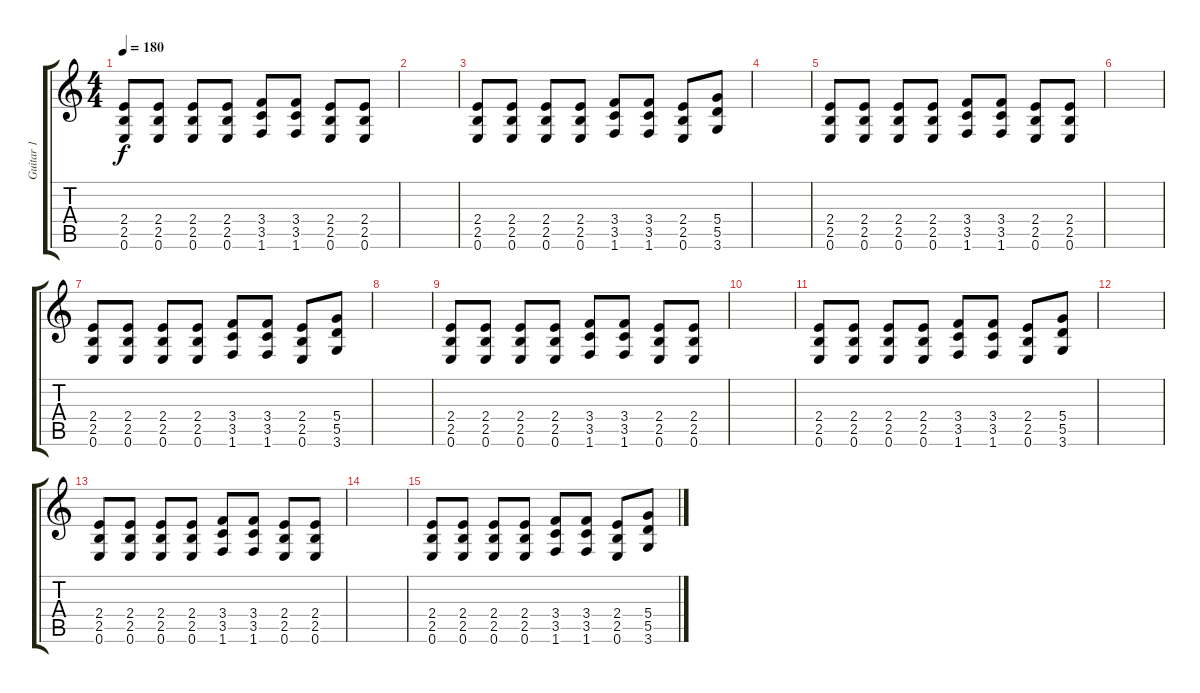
\track ("Guitar 1" "Guitar 1") {instrument distortionguitar}
\staff {score tabs}
\tuning (E4 B3 G3 D3 A2 E2) {hide}
\ts (4 4)
\tempo 180
\clef g2
\ks c
(2.4 2.5 0.6).8{dy f} (2.4 2.5 0.6).8 (2.4 2.5 0.6).8 (2.4 2.5 0.6).8 (3.4 3.5 1.6).8 (3.4 3.5 1.6).8 (2.4 2.5 0.6).8 (2.4 2.5 0.6).8 |
|
(2.4 2.5 0.6).8 (2.4 2.5 0.6).8 (2.4 2.5 0.6).8 (2.4 2.5 0.6).8 (3.4 3.5 1.6).8 (3.4 3.5 1.6).8 (2.4 2.5 0.6).8 (5.4 5.5 3.6).8 |
|
(2.4 2.5 0.6).8 (2.4 2.5 0.6).8 (2.4 2.5 0.6).8 (2.4 2.5 0.6).8 (3.4 3.5 1.6).8 (3.4 3.5 1.6).8 (2.4 2.5 0.6).8 (2.4 2.5 0.6).8 |
|
(2.4 2.5 0.6).8 (2.4 2.5 0.6).8 (2.4 2.5 0.6).8 (2.4 2.5 0.6).8 (3.4 3.5 1.6).8 (3.4 3.5 1.6).8 (2.4 2.5 0.6).8 (5.4 5.5 3.6).8 |
|
(2.4 2.5 0.6).8 (2.4 2.5 0.6).8 (2.4 2.5 0.6).8 (2.4 2.5 0.6).8 (3.4 3.5 1.6).8 (3.4 3.5 1.6).8 (2.4 2.5 0.6).8 (2.4 2.5 0.6).8 |
|
(2.4 2.5 0.6).8 (2.4 2.5 0.6).8 (2.4 2.5 0.6).8 (2.4 2.5 0.6).8 (3.4 3.5 1.6).8 (3.4 3.5 1.6).8 (2.4 2.5 0.6).8 (5.4 5.5 3.6).8 |
|
(2.4 2.5 0.6).8 (2.4 2.5 0.6).8 (2.4 2.5 0.6).8 (2.4 2.5 0.6).8 (3.4 3.5 1.6).8 (3.4 3.5 1.6).8 (2.4 2.5 0.6).8 (2.4 2.5 0.6).8 |
|
(2.4 2.5 0.6).8 (2.4 2.5 0.6).8 (2.4 2.5 0.6).8 (2.4 2.5 0.6).8 (3.4 3.5 1.6).8 (3.4 3.5 1.6).8 (2.4 2.5 0.6).8 (5.4 5.5 3.6).8
